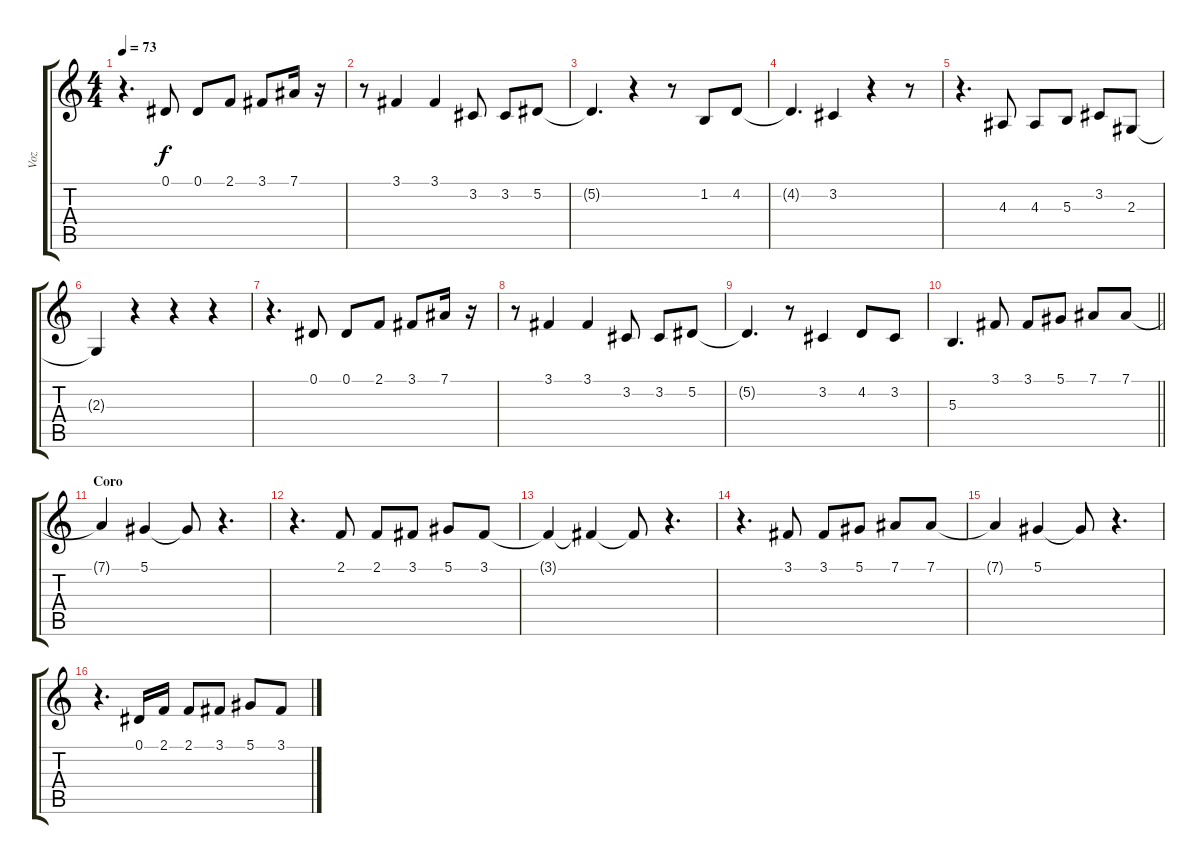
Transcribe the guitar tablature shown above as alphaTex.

\track ("Voz" "Voz") {instrument lead6voice}
\staff {score tabs}
\tuning (Eb4 Bb3 Gb3 Db3 Ab2 Eb2) {hide}
\ts (4 4)
\tempo 73
\clef g2
\ks c
r.4{d dy f} 0.1.8 0.1.8 2.1.8 3.1.8 7.1.16 r.16 |
r.8 3.1.4 3.1.4 3.2.8 3.2.8 5.2.8 |
5.2{t}.4{d} r.4 r.8 1.2.8 4.2.8 |
4.2{t}.4{d} 3.2.4 r.4 r.8 |
r.4{d} 4.3.8 4.3.8 5.3.8 3.2.8 2.3.8 |
2.3{t}.4 r.4 r.4 r.4 |
r.4{d} 0.1.8 0.1.8 2.1.8 3.1.8 7.1.16 r.16 |
r.8 3.1.4 3.1.4 3.2.8 3.2.8 5.2.8 |
5.2{t}.4{d} r.8 3.2.4 4.2.8 3.2.8 |
\barLineRight lightlight
5.3.4{d} 3.1.8 3.1.8 5.1.8 7.1.8 7.1.8 |
\section ("" "Coro")
7.1{t}.4 5.1.4 5.1{t}.8 r.4{d} |
r.4{d} 2.1.8 2.1.8 3.1.8 5.1.8 3.1.8 |
3.1{t}.4 3.1{t}.4 3.1{t}.8 r.4{d} |
r.4{d} 3.1.8 3.1.8 5.1.8 7.1.8 7.1.8 |
7.1{t}.4 5.1.4 5.1{t}.8 r.4{d} |
r.4{d} 0.1.16 2.1.16 2.1.8 3.1.8 5.1.8 3.1.8
